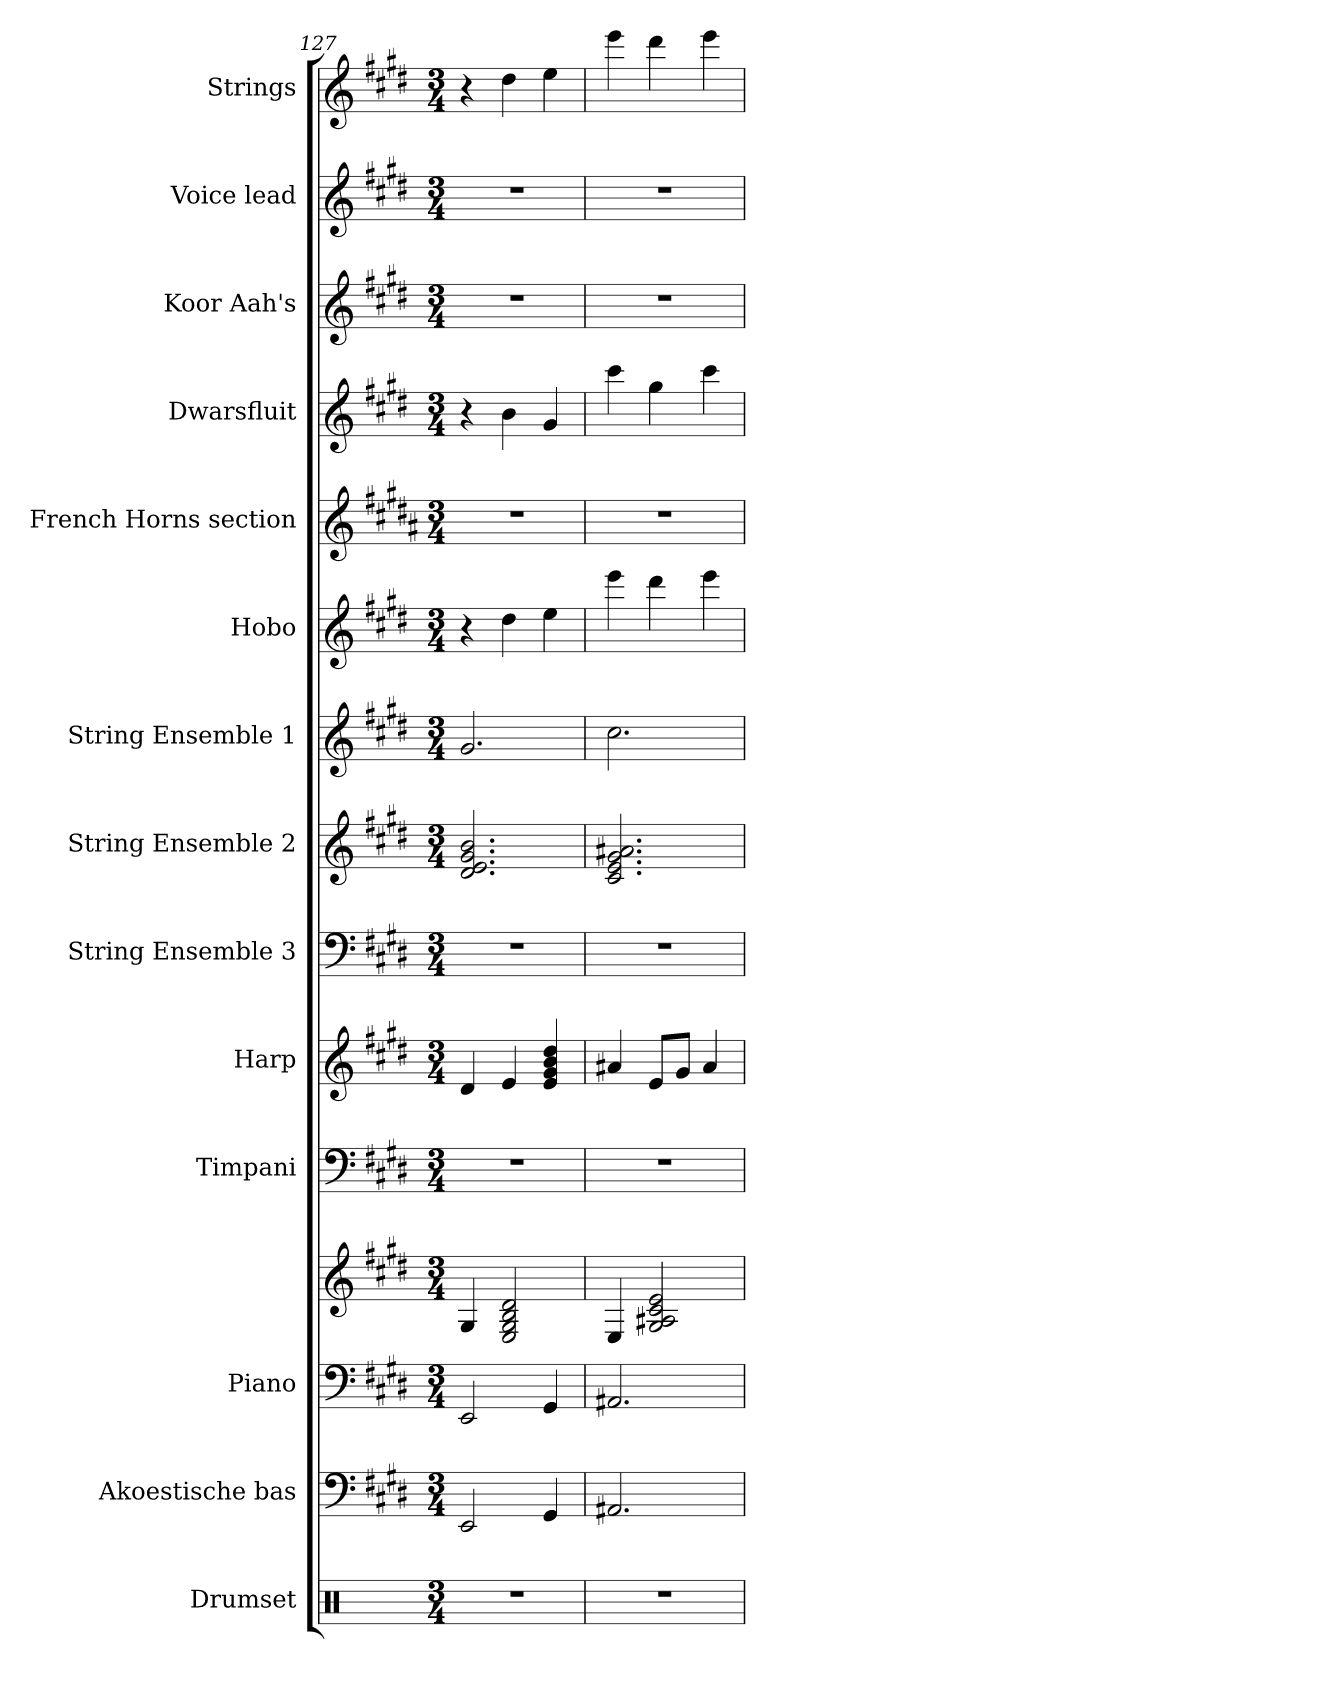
**kern	**kern	**kern	**kern	**kern	**kern	**kern	**kern	**kern	**kern	**kern	**kern	**kern	**kern	**kern
*part14	*part13	*part12	*part12	*part11	*part10	*part9	*part8	*part7	*part6	*part5	*part4	*part3	*part2	*part1
*staff15	*staff14	*staff13	*staff12	*staff11	*staff10	*staff9	*staff8	*staff7	*staff6	*staff5	*staff4	*staff3	*staff2	*staff1
*I"Drumset	*I"Akoestische bas	*I"Piano	*	*I"Timpani	*I"Harp	*I"String Ensemble 3	*I"String Ensemble 2	*I"String Ensemble 1	*I"Hobo	*I"French Horns section	*I"Dwarsfluit	*I"Koor Aah's	*I"Voice lead	*I"Strings
*I'D. set	*I'Bas	*I'Piano	*	*I'Timpani	*I'Harp	*I'String Ensemble 3	*I'String Ensemble 2	*I'String Ensemble 1	*I'Hobo	*I'French Horns section	*I'Dwarsfluit	*I'Koor Aah's	*I'Voice lead	*I'Strings
*clefX	*clefF4	*clefF4	*clefG2	*clefF4	*clefG2	*clefF4	*clefG2	*clefG2	*clefG2	*clefG2	*clefG2	*clefG2	*clefG2	*clefG2
*	*ITrd7c12	*	*	*	*	*	*	*	*	*ITrd4c7	*	*	*	*
*k[]	*k[f#c#g#d#]	*k[f#c#g#d#]	*k[f#c#g#d#]	*k[f#c#g#d#]	*k[f#c#g#d#]	*k[f#c#g#d#]	*k[f#c#g#d#]	*k[f#c#g#d#]	*k[f#c#g#d#]	*k[f#c#g#d#]	*k[f#c#g#d#]	*k[f#c#g#d#]	*k[f#c#g#d#]	*k[f#c#g#d#]
*M3/4	*M3/4	*M3/4	*M3/4	*M3/4	*M3/4	*M3/4	*M3/4	*M3/4	*M3/4	*M3/4	*M3/4	*M3/4	*M3/4	*M3/4
=127	=127	=127	=127	=127	=127	=127	=127	=127	=127	=127	=127	=127	=127	=127
2.r	2EEE/	2EE/	4G#/	2.r	4d#/	2.r	2.d#/ 2.e/ 2.g#/ 2.b/	2.g#/	4r	2.r	4r	2.r	2.r	4r
.	.	.	2E/ 2G#/ 2B/ 2d#/	.	4e/	.	.	.	4dd#\	.	4b\	.	.	4dd#\
.	4GGG#/	4GG#/	.	.	4e/ 4g#/ 4b/ 4dd#/	.	.	.	4ee\	.	4g#/	.	.	4ee\
!!LO:PB:g=z
=128	=128	=128	=128	=128	=128	=128	=128	=128	=128	=128	=128	=128	=128	=128
2.r	2.AAA#X/	2.AA#X/	4E/	2.r	4a#X/	2.r	2.c#/ 2.e/ 2.g#/ 2.a#X/	2.cc#\	4eee\	2.r	4ccc#\	2.r	2.r	4eee\
.	.	.	2G#/ 2A#X/ 2c#/ 2e/	.	8e/L	.	.	.	4ddd#\	.	4gg#\	.	.	4ddd#\
.	.	.	.	.	8g#/J	.	.	.	.	.	.	.	.	.
.	.	.	.	.	4a#/	.	.	.	4eee\	.	4ccc#\	.	.	4eee\
=	=	=	=	=	=	=	=	=	=	=	=	=	=	=
*-	*-	*-	*-	*-	*-	*-	*-	*-	*-	*-	*-	*-	*-	*-
